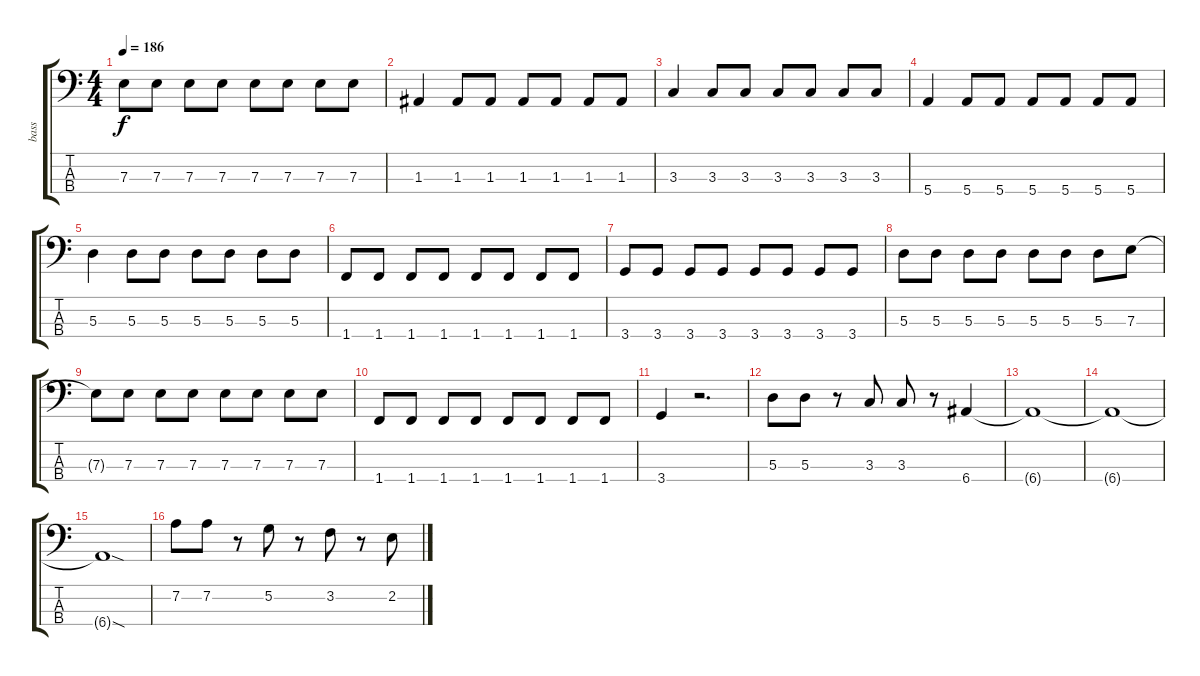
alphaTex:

\track ("bass" "bass") {instrument electricbasspick}
\staff {score tabs}
\tuning (G2 D2 A1 E1) {hide}
\ts (4 4)
\tempo 186
\clef f4
\ks c
7.3.8{dy f} 7.3.8 7.3.8 7.3.8 7.3.8 7.3.8 7.3.8 7.3.8 |
1.3.4 1.3.8 1.3.8 1.3.8 1.3.8 1.3.8 1.3.8 |
3.3.4 3.3.8 3.3.8 3.3.8 3.3.8 3.3.8 3.3.8 |
5.4.4 5.4.8 5.4.8 5.4.8 5.4.8 5.4.8 5.4.8 |
5.3.4 5.3.8 5.3.8 5.3.8 5.3.8 5.3.8 5.3.8 |
1.4.8 1.4.8 1.4.8 1.4.8 1.4.8 1.4.8 1.4.8 1.4.8 |
3.4.8 3.4.8 3.4.8 3.4.8 3.4.8 3.4.8 3.4.8 3.4.8 |
5.3.8 5.3.8 5.3.8 5.3.8 5.3.8 5.3.8 5.3.8 7.3.8 |
7.3{t}.8 7.3.8 7.3.8 7.3.8 7.3.8 7.3.8 7.3.8 7.3.8 |
1.4.8 1.4.8 1.4.8 1.4.8 1.4.8 1.4.8 1.4.8 1.4.8 |
3.4.4 r.2{d} |
5.3.8 5.3.8 r.8 3.3.8 3.3.8 r.8 6.4.4 |
6.4{t}.1 |
6.4{t}.1 |
6.4{sod t}.1 |
7.2.8 7.2.8 r.8 5.2.8 r.8 3.2.8 r.8 2.2.8
